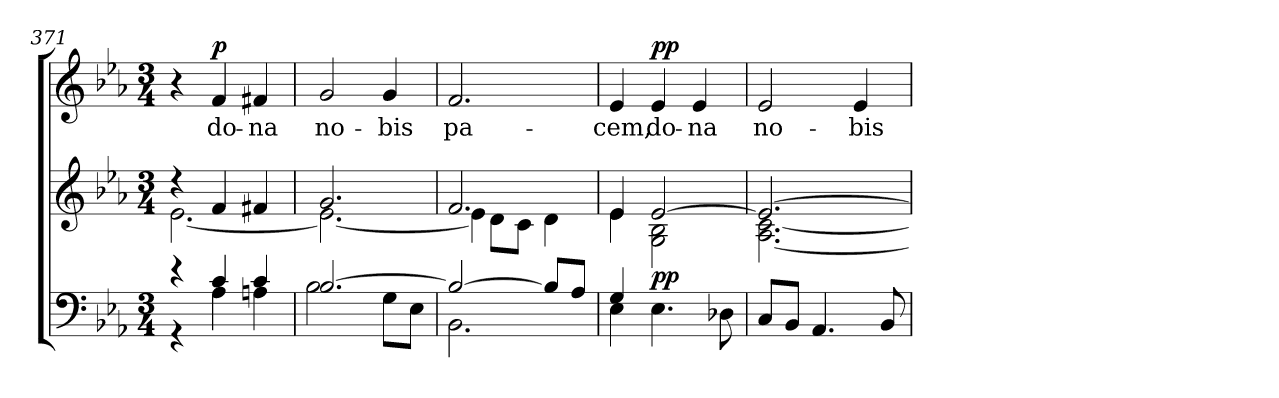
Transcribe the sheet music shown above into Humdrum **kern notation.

**kern	**kern	**dynam	**kern	**text	**dynam
*part2	*part2	*part2	*part1	*part1	*part1
*staff3	*staff2	*staff2/3	*staff1	*staff1	*staff1
*clefF4	*clefG2	*	*clefG2	*	*
*	*	*	*ITrd7c12	*	*
*k[b-e-a-]	*k[b-e-a-]	*	*k[b-e-a-]	*	*
*E-:	*E-:	*	*E-:	*	*
*M3/4	*M3/4	*	*M3/4	*	*
=371	=371	=371	=371	=371	=371
*^	*^	*	*	*	*
4r	4r	4rdd	[<2.e-\	.	4r	.	.
!	!	!	!	!	!	!LO:LY:b	!LO:DY:a
4c/	4A-\	4f/	.	.	4F/	do-	p
!	!	!	!	!	!	!LO:LY:b	!
4c/	4An\	4f#X/	.	.	4F#X/	-na	.
=372	=372	=372	=372	=372	=372	=372	=372
!	!	!	!	!	!	!LO:LY:b	!
[>2.B-/	2B-\	2.g/	2.e-\_	.	2G/	no-	.
!	!	!	!	!	!	!LO:LY:b	!
.	8G\L	.	.	.	4G/	-bis	.
.	8E-\J	.	.	.	.	.	.
=373	=373	=373	=373	=373	=373	=373	=373
!	!	!	!	!	!	!LO:LY:b	!
2B-/_	2.BB-\	2.f/	4e-\]	.	2.F/	pa-	.
.	.	.	8d\L	.	.	.	.
.	.	.	8c\J	.	.	.	.
8B-/L]	.	.	4d\	.	.	.	.
8A-/J	.	.	.	.	.	.	.
!!LO:LB:g=z
=374	=374	=374	=374	=374	=374	=374	=374
!	!	!	!	!	!	!LO:LY:b	!
4G/	4E-\	4e-/	4e-\	.	4E-/	-cem,	.
!	!	!	!	!LO:DY:b	!	!LO:LY:b	!LO:DY:a
2ryy	4.E-\	[>2e-/	2G\ 2B-\	pp	4E-/	do-	pp
!	!	!	!	!	!	!LO:LY:b	!
.	.	.	.	.	4E-/	-na	.
.	8D-X\	.	.	.	.	.	.
=375	=375	=375	=375	=375	=375	=375	=375
!	!	!	!	!	!	!LO:LY:b	!
*v	*v	*	*	*	*	*	*
8C/L	2.e-/_	[<2.A-\ [<2.c\	.	2E-/	no-	.
8BB-/J	.	.	.	.	.	.
4.AA-/	.	.	.	.	.	.
!	!	!	!	!	!LO:LY:b	!
.	.	.	.	4E-/	-bis	.
8BB-/	.	.	.	.	.	.
*	*v	*v	*	*	*	*
=	=	=	=	=	=
*-	*-	*-	*-	*-	*-
